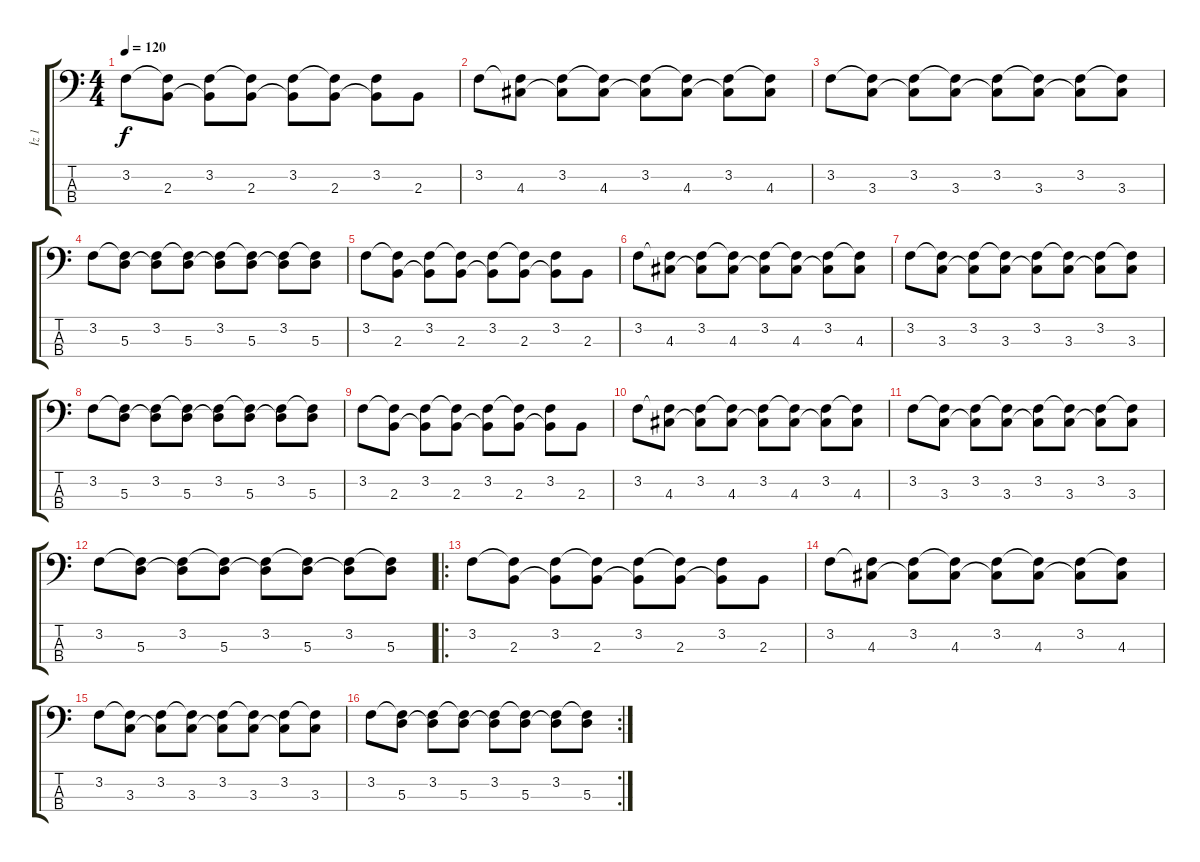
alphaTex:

\track ("İz 1" "İz 1") {instrument electricbassfinger}
\staff {score tabs}
\tuning (G2 D2 A1 E1) {hide}
\ts (4 4)
\tempo 120
\clef f4
\ks c
3.2.8{dy f} (3.2{t} 2.3).8 (3.2 2.3{t}).8 (3.2{t} 2.3).8 (3.2 2.3{t}).8 (3.2{t} 2.3).8 (3.2 2.3{t}).8 2.3.8 |
3.2.8 (3.2{t} 4.3).8 (3.2 4.3{t}).8 (3.2{t} 4.3).8 (3.2 4.3{t}).8 (3.2{t} 4.3).8 (3.2 4.3{t}).8 (3.2{t} 4.3).8 |
3.2.8 (3.2{t} 3.3).8 (3.2 3.3{t}).8 (3.2{t} 3.3).8 (3.2 3.3{t}).8 (3.2{t} 3.3).8 (3.2 3.3{t}).8 (3.2{t} 3.3).8 |
3.2.8 (3.2{t} 5.3).8 (3.2 5.3{t}).8 (3.2{t} 5.3).8 (3.2 5.3{t}).8 (3.2{t} 5.3).8 (3.2 5.3{t}).8 (3.2{t} 5.3).8 |
3.2.8 (3.2{t} 2.3).8 (3.2 2.3{t}).8 (3.2{t} 2.3).8 (3.2 2.3{t}).8 (3.2{t} 2.3).8 (3.2 2.3{t}).8 2.3.8 |
3.2.8 (3.2{t} 4.3).8 (3.2 4.3{t}).8 (3.2{t} 4.3).8 (3.2 4.3{t}).8 (3.2{t} 4.3).8 (3.2 4.3{t}).8 (3.2{t} 4.3).8 |
3.2.8 (3.2{t} 3.3).8 (3.2 3.3{t}).8 (3.2{t} 3.3).8 (3.2 3.3{t}).8 (3.2{t} 3.3).8 (3.2 3.3{t}).8 (3.2{t} 3.3).8 |
3.2.8 (3.2{t} 5.3).8 (3.2 5.3{t}).8 (3.2{t} 5.3).8 (3.2 5.3{t}).8 (3.2{t} 5.3).8 (3.2 5.3{t}).8 (3.2{t} 5.3).8 |
3.2.8 (3.2{t} 2.3).8 (3.2 2.3{t}).8 (3.2{t} 2.3).8 (3.2 2.3{t}).8 (3.2{t} 2.3).8 (3.2 2.3{t}).8 2.3.8 |
3.2.8 (3.2{t} 4.3).8 (3.2 4.3{t}).8 (3.2{t} 4.3).8 (3.2 4.3{t}).8 (3.2{t} 4.3).8 (3.2 4.3{t}).8 (3.2{t} 4.3).8 |
3.2.8 (3.2{t} 3.3).8 (3.2 3.3{t}).8 (3.2{t} 3.3).8 (3.2 3.3{t}).8 (3.2{t} 3.3).8 (3.2 3.3{t}).8 (3.2{t} 3.3).8 |
3.2.8 (3.2{t} 5.3).8 (3.2 5.3{t}).8 (3.2{t} 5.3).8 (3.2 5.3{t}).8 (3.2{t} 5.3).8 (3.2 5.3{t}).8 (3.2{t} 5.3).8 |
\ro
3.2.8 (3.2{t} 2.3).8 (3.2 2.3{t}).8 (3.2{t} 2.3).8 (3.2 2.3{t}).8 (3.2{t} 2.3).8 (3.2 2.3{t}).8 2.3.8 |
3.2.8 (3.2{t} 4.3).8 (3.2 4.3{t}).8 (3.2{t} 4.3).8 (3.2 4.3{t}).8 (3.2{t} 4.3).8 (3.2 4.3{t}).8 (3.2{t} 4.3).8 |
3.2.8 (3.2{t} 3.3).8 (3.2 3.3{t}).8 (3.2{t} 3.3).8 (3.2 3.3{t}).8 (3.2{t} 3.3).8 (3.2 3.3{t}).8 (3.2{t} 3.3).8 |
\rc 2
3.2.8 (3.2{t} 5.3).8 (3.2 5.3{t}).8 (3.2{t} 5.3).8 (3.2 5.3{t}).8 (3.2{t} 5.3).8 (3.2 5.3{t}).8 (3.2{t} 5.3).8
